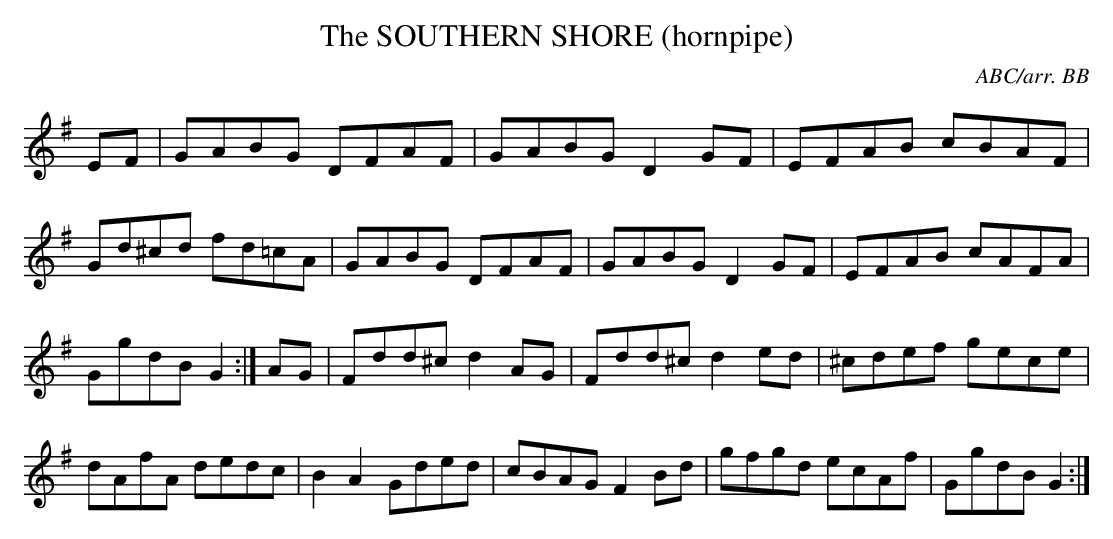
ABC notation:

X:1
T:SOUTHERN SHORE (hornpipe), The\
C:ABC/arr. BB\
M:C|\
K:G\
EF|GABG DFAF|GABG D2GF|EFAB cBAF|Gd^cd fd=cA|\
GABG DFAF|GABG D2GF|EFAB cAFA|GgdB G2 :|\
AG|Fdd^c d2AG|Fdd^c d2ed|^cdef gece|dAfA dedc|\
B2A2 Gded|cBAG F2Bd|gfgd ecAf|GgdB G2 :|\
\
\
